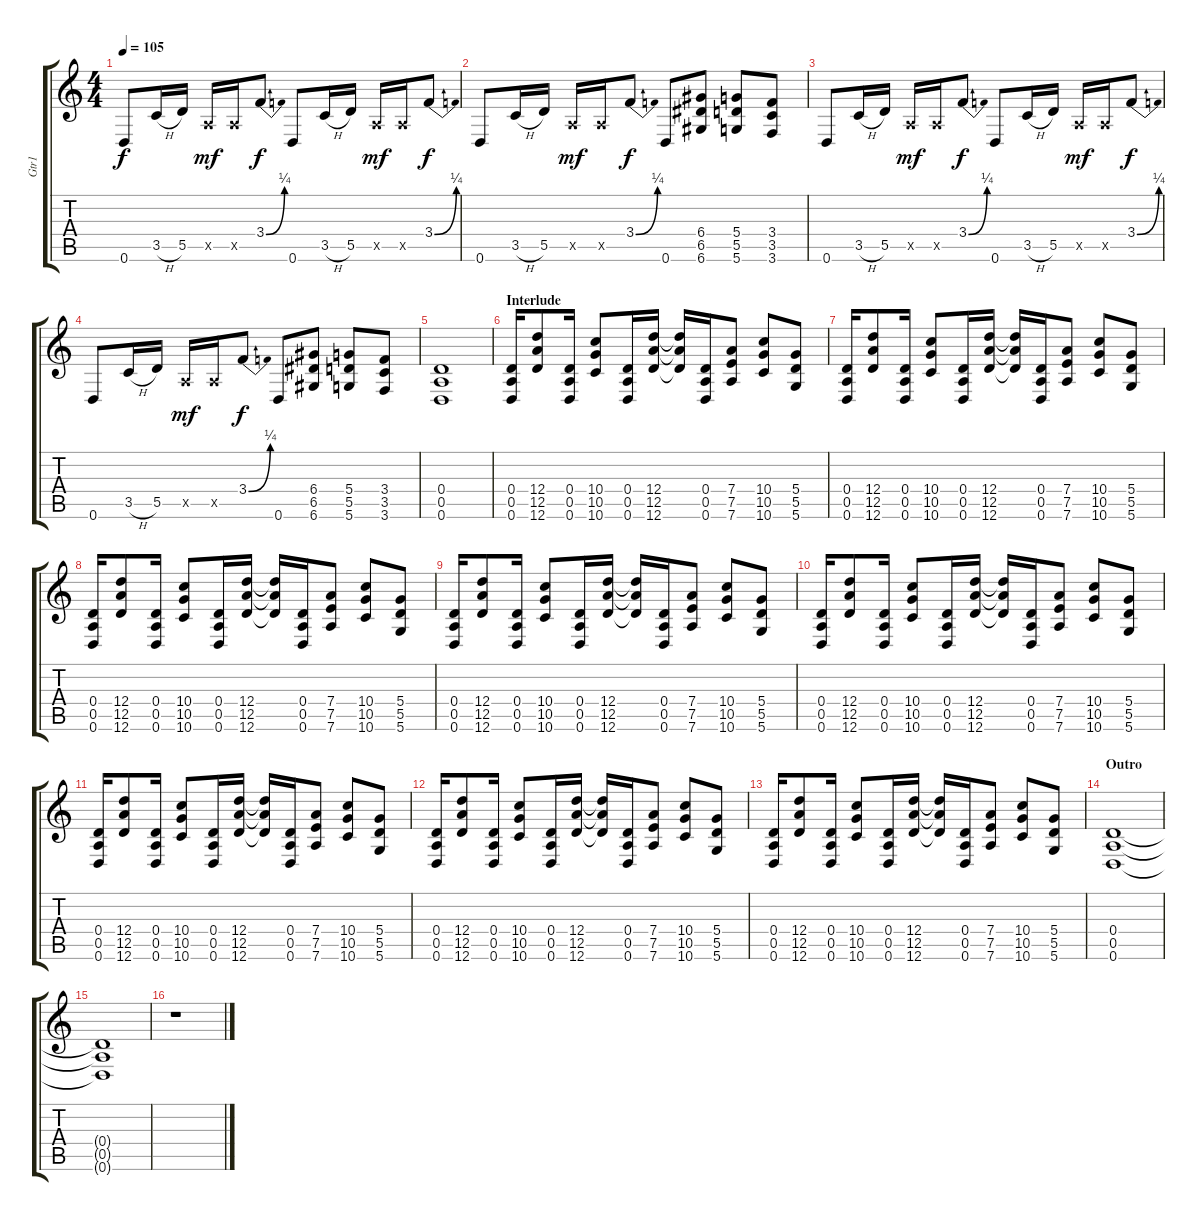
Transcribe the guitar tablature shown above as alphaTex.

\track ("Gtr1" "Gtr1") {instrument overdrivenguitar}
\staff {score tabs}
\tuning (E4 B3 G3 D3 A2 D2) {hide}
\ts (4 4)
\tempo 105
\clef g2
\ks c
0.6.8{dy f} 3.5{h}.16 5.5.16 0.5{x}.16{dy mf} 0.5{x}.16 3.4{be (bend 0 0 60 1)}.8{dy f} 0.6.8 3.5{h}.16 5.5.16 0.5{x}.16{dy mf} 0.5{x}.16 3.4{be (bend 0 0 60 1)}.8{dy f} |
0.6.8 3.5{h}.16 5.5.16 0.5{x}.16{dy mf} 0.5{x}.16 3.4{be (bend 0 0 60 1)}.8{dy f} 0.6.8 (6.4 6.5 6.6).8 (5.4 5.5 5.6).8 (3.4 3.5 3.6).8 |
0.6.8 3.5{h}.16 5.5.16 0.5{x}.16{dy mf} 0.5{x}.16 3.4{be (bend 0 0 60 1)}.8{dy f} 0.6.8 3.5{h}.16 5.5.16 0.5{x}.16{dy mf} 0.5{x}.16 3.4{be (bend 0 0 60 1)}.8{dy f} |
0.6.8 3.5{h}.16 5.5.16 0.5{x}.16{dy mf} 0.5{x}.16 3.4{be (bend 0 0 60 1)}.8{dy f} 0.6.8 (6.4 6.5 6.6).8 (5.4 5.5 5.6).8 (3.4 3.5 3.6).8 |
(0.4 0.5 0.6).1 |
\section ("" "Interlude")
(0.4 0.5 0.6).16 (12.4 12.5 12.6).8 (0.4 0.5 0.6).16 (10.4 10.5 10.6).8 (0.4 0.5 0.6).16 (12.4 12.5 12.6).16 (12.4{t} 12.5{t} 12.6{t}).16 (0.4 0.5 0.6).16 (7.4 7.5 7.6).8 (10.4 10.5 10.6).8 (5.4 5.5 5.6).8 |
(0.4 0.5 0.6).16 (12.4 12.5 12.6).8 (0.4 0.5 0.6).16 (10.4 10.5 10.6).8 (0.4 0.5 0.6).16 (12.4 12.5 12.6).16 (12.4{t} 12.5{t} 12.6{t}).16 (0.4 0.5 0.6).16 (7.4 7.5 7.6).8 (10.4 10.5 10.6).8 (5.4 5.5 5.6).8 |
(0.4 0.5 0.6).16 (12.4 12.5 12.6).8 (0.4 0.5 0.6).16 (10.4 10.5 10.6).8 (0.4 0.5 0.6).16 (12.4 12.5 12.6).16 (12.4{t} 12.5{t} 12.6{t}).16 (0.4 0.5 0.6).16 (7.4 7.5 7.6).8 (10.4 10.5 10.6).8 (5.4 5.5 5.6).8 |
(0.4 0.5 0.6).16 (12.4 12.5 12.6).8 (0.4 0.5 0.6).16 (10.4 10.5 10.6).8 (0.4 0.5 0.6).16 (12.4 12.5 12.6).16 (12.4{t} 12.5{t} 12.6{t}).16 (0.4 0.5 0.6).16 (7.4 7.5 7.6).8 (10.4 10.5 10.6).8 (5.4 5.5 5.6).8 |
(0.4 0.5 0.6).16 (12.4 12.5 12.6).8 (0.4 0.5 0.6).16 (10.4 10.5 10.6).8 (0.4 0.5 0.6).16 (12.4 12.5 12.6).16 (12.4{t} 12.5{t} 12.6{t}).16 (0.4 0.5 0.6).16 (7.4 7.5 7.6).8 (10.4 10.5 10.6).8 (5.4 5.5 5.6).8 |
(0.4 0.5 0.6).16 (12.4 12.5 12.6).8 (0.4 0.5 0.6).16 (10.4 10.5 10.6).8 (0.4 0.5 0.6).16 (12.4 12.5 12.6).16 (12.4{t} 12.5{t} 12.6{t}).16 (0.4 0.5 0.6).16 (7.4 7.5 7.6).8 (10.4 10.5 10.6).8 (5.4 5.5 5.6).8 |
(0.4 0.5 0.6).16 (12.4 12.5 12.6).8 (0.4 0.5 0.6).16 (10.4 10.5 10.6).8 (0.4 0.5 0.6).16 (12.4 12.5 12.6).16 (12.4{t} 12.5{t} 12.6{t}).16 (0.4 0.5 0.6).16 (7.4 7.5 7.6).8 (10.4 10.5 10.6).8 (5.4 5.5 5.6).8 |
(0.4 0.5 0.6).16 (12.4 12.5 12.6).8 (0.4 0.5 0.6).16 (10.4 10.5 10.6).8 (0.4 0.5 0.6).16 (12.4 12.5 12.6).16 (12.4{t} 12.5{t} 12.6{t}).16 (0.4 0.5 0.6).16 (7.4 7.5 7.6).8 (10.4 10.5 10.6).8 (5.4 5.5 5.6).8 |
\section ("" "Outro")
(0.4 0.5 0.6).1 |
(0.4{t} 0.5{t} 0.6{t}).1 |
r.1
